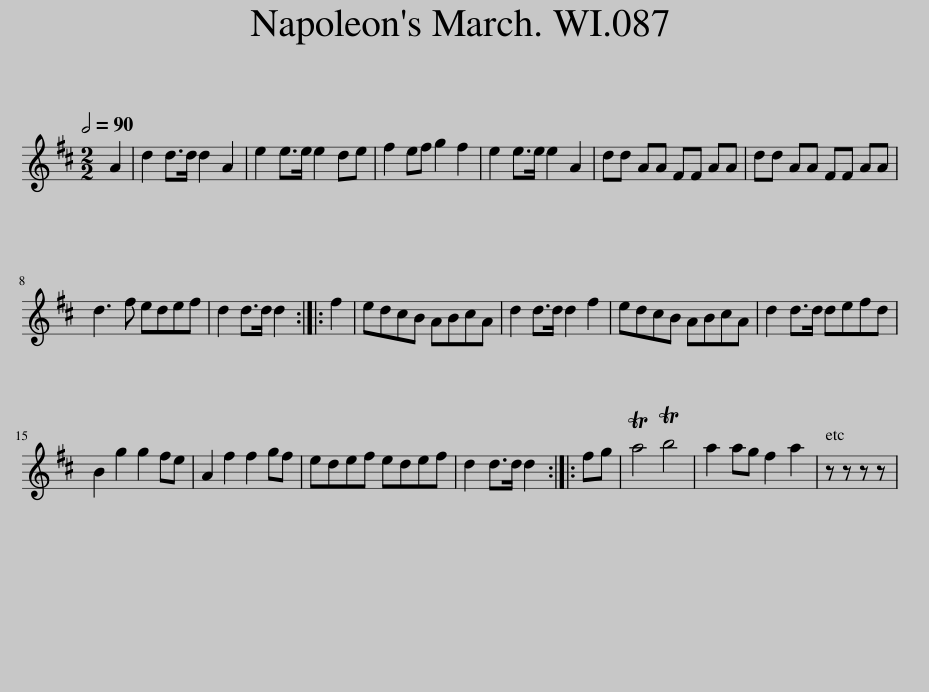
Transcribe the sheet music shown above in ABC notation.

X:1
L:1/8
Q:1/2=90
M:2/2
I:linebreak $
K:D
V:1 treble
V:1
 A2 | d2 d>d d2 A2 | e2 e>e e2 de | f2 ef g2 f2 | e2 e>e e2 A2 | %5
 dd AA FF AA | dd AA FF AA |$ d3 f edef | d2 d>d d2 :: f2 | %10
 edcB ABcA | d2 d>d d2 f2 | edcB ABcA | d2 d>d defd |$ B2 g2 g2 fe | %15
 A2 f2 f2 gf | edef edef | d2 d>d d2 :: fg | Ta4 Tb4 | %20
 a2 ag f2 a2 | z z z z | %22
